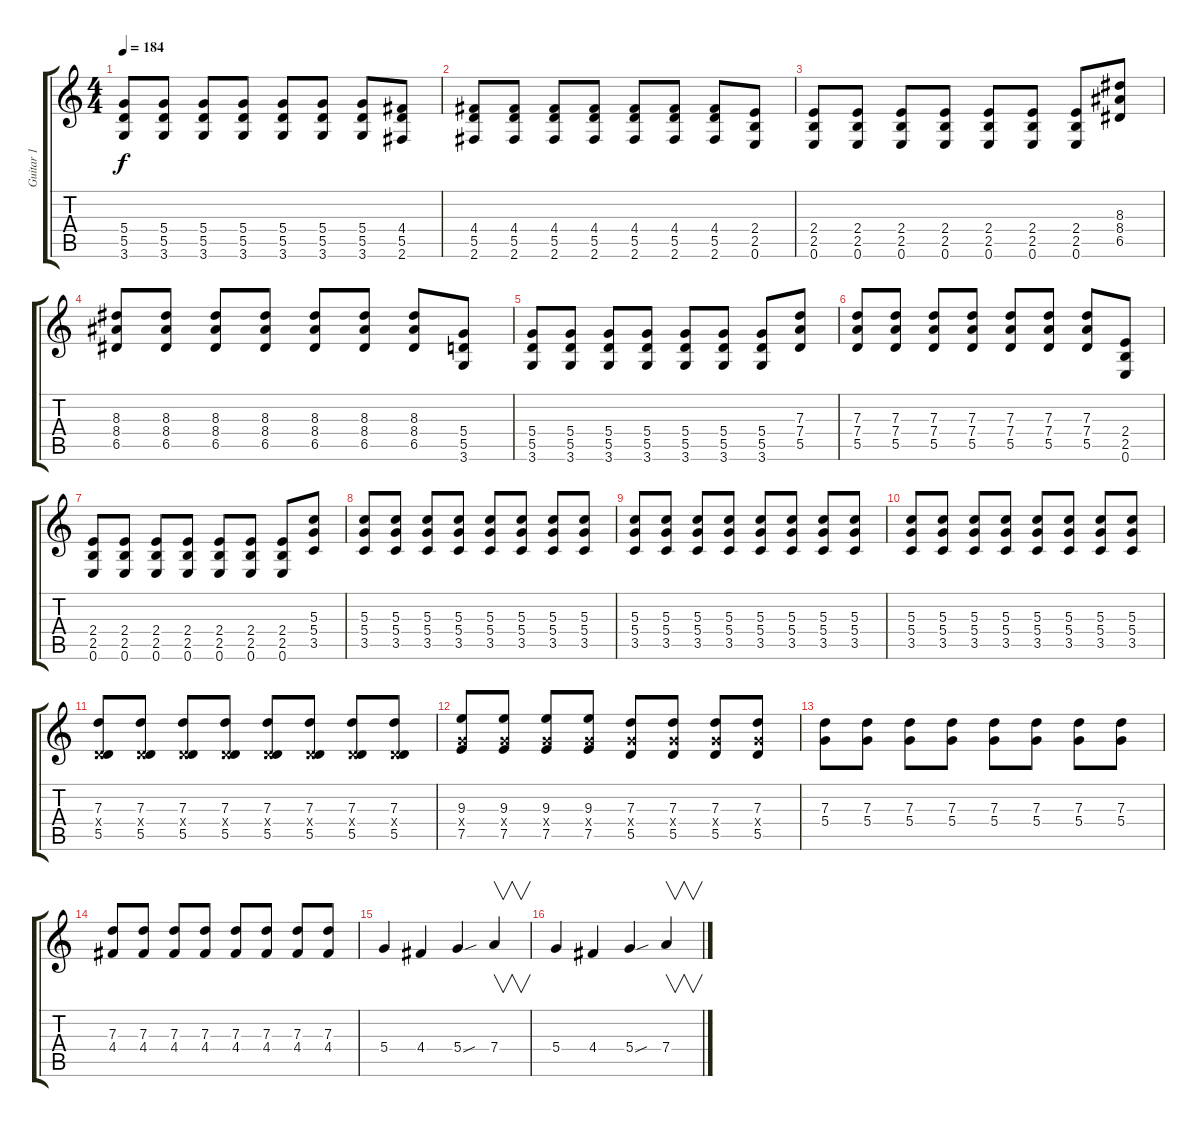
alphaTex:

\track ("Guitar 1" "Guitar 1") {instrument distortionguitar}
\staff {score tabs}
\tuning (E4 B3 G3 D3 A2 E2) {hide}
\ts (4 4)
\tempo 184
\clef g2
\ks c
(5.4 5.5 3.6).8{dy f} (5.4 5.5 3.6).8 (5.4 5.5 3.6).8 (5.4 5.5 3.6).8 (5.4 5.5 3.6).8 (5.4 5.5 3.6).8 (5.4 5.5 3.6).8 (4.4 5.5 2.6).8 |
(4.4 5.5 2.6).8 (4.4 5.5 2.6).8 (4.4 5.5 2.6).8 (4.4 5.5 2.6).8 (4.4 5.5 2.6).8 (4.4 5.5 2.6).8 (4.4 5.5 2.6).8 (2.4 2.5 0.6).8 |
(2.4 2.5 0.6).8 (2.4 2.5 0.6).8 (2.4 2.5 0.6).8 (2.4 2.5 0.6).8 (2.4 2.5 0.6).8 (2.4 2.5 0.6).8 (2.4 2.5 0.6).8 (8.3 8.4 6.5).8 |
(8.3 8.4 6.5).8 (8.3 8.4 6.5).8 (8.3 8.4 6.5).8 (8.3 8.4 6.5).8 (8.3 8.4 6.5).8 (8.3 8.4 6.5).8 (8.3 8.4 6.5).8 (5.4 5.5 3.6).8 |
(5.4 5.5 3.6).8 (5.4 5.5 3.6).8 (5.4 5.5 3.6).8 (5.4 5.5 3.6).8 (5.4 5.5 3.6).8 (5.4 5.5 3.6).8 (5.4 5.5 3.6).8 (7.3 7.4 5.5).8 |
(7.3 7.4 5.5).8 (7.3 7.4 5.5).8 (7.3 7.4 5.5).8 (7.3 7.4 5.5).8 (7.3 7.4 5.5).8 (7.3 7.4 5.5).8 (7.3 7.4 5.5).8 (2.4 2.5 0.6).8 |
(2.4 2.5 0.6).8 (2.4 2.5 0.6).8 (2.4 2.5 0.6).8 (2.4 2.5 0.6).8 (2.4 2.5 0.6).8 (2.4 2.5 0.6).8 (2.4 2.5 0.6).8 (5.3 5.4 3.5).8 |
(5.3 5.4 3.5).8 (5.3 5.4 3.5).8 (5.3 5.4 3.5).8 (5.3 5.4 3.5).8 (5.3 5.4 3.5).8 (5.3 5.4 3.5).8 (5.3 5.4 3.5).8 (5.3 5.4 3.5).8 |
(5.3 5.4 3.5).8 (5.3 5.4 3.5).8 (5.3 5.4 3.5).8 (5.3 5.4 3.5).8 (5.3 5.4 3.5).8 (5.3 5.4 3.5).8 (5.3 5.4 3.5).8 (5.3 5.4 3.5).8 |
(5.3 5.4 3.5).8 (5.3 5.4 3.5).8 (5.3 5.4 3.5).8 (5.3 5.4 3.5).8 (5.3 5.4 3.5).8 (5.3 5.4 3.5).8 (5.3 5.4 3.5).8 (5.3 5.4 3.5).8 |
(7.3 0.4{x} 5.5).8 (7.3 0.4{x} 5.5).8 (7.3 0.4{x} 5.5).8 (7.3 0.4{x} 5.5).8 (7.3 0.4{x} 5.5).8 (7.3 0.4{x} 5.5).8 (7.3 0.4{x} 5.5).8 (7.3 0.4{x} 5.5).8 |
(9.3 5.4{x} 7.5).8 (9.3 5.4{x} 7.5).8 (9.3 5.4{x} 7.5).8 (9.3 5.4{x} 7.5).8 (7.3 5.4{x} 5.5).8 (7.3 5.4{x} 5.5).8 (7.3 5.4{x} 5.5).8 (7.3 5.4{x} 5.5).8 |
(7.3 5.4).8 (7.3 5.4).8 (7.3 5.4).8 (7.3 5.4).8 (7.3 5.4).8 (7.3 5.4).8 (7.3 5.4).8 (7.3 5.4).8 |
(7.3 4.4).8 (7.3 4.4).8 (7.3 4.4).8 (7.3 4.4).8 (7.3 4.4).8 (7.3 4.4).8 (7.3 4.4).8 (7.3 4.4).8 |
5.4.4 4.4.4 5.4{sou}.4 7.4.4{v} |
5.4.4 4.4.4 5.4{sou}.4 7.4.4{v}
